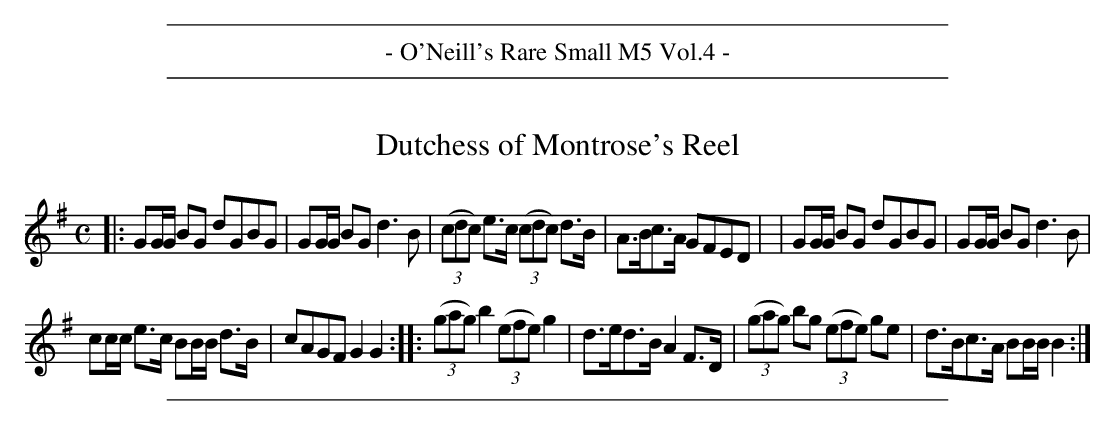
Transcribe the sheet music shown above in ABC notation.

X:1
T: Dutchess of Montrose's Reel
M: C
L: 1/8
K: G
|:\
GG/G/ BG dGBG | GG/G/ BG d3B |\
(3(cdc) e>c (3(cdc) d>B | A>Bc>A GFED |\
| GG/G/ BG dGBG | GG/G/ BGd3B |
cc/c/ e>c BB/B/ d>B | cAGF G2G2 ::\
(3(gag) b2 (3(efe) g2 | d>ed>B A2F>D |\
(3(gag) bg (3(efe) ge | d>Bc>A BB/B/ B2 :|
